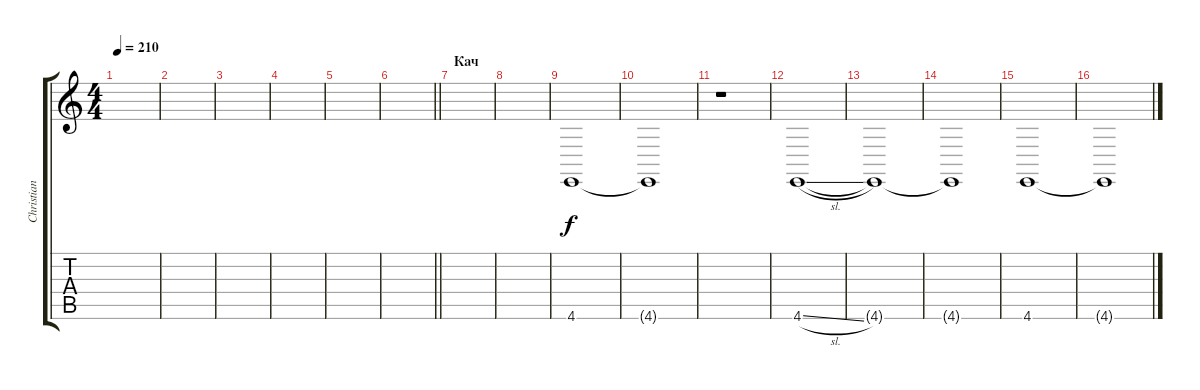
\track ("Christian Lorenz" "Christian ") {instrument trumpet}
\staff {score tabs}
\tuning (E4 C4 G3 C3 G2 C2) {hide}
\ts (4 4)
\tempo 210
\clef g2
\ks c
|
|
|
|
|
\barLineRight lightlight
|
\section ("" "Кач")
|
|
4.6.1 |
4.6{t}.1 |
r.1 |
4.6{sl}.1 |
4.6{t}.1 |
4.6{t}.1 |
4.6.1 |
4.6{t}.1
